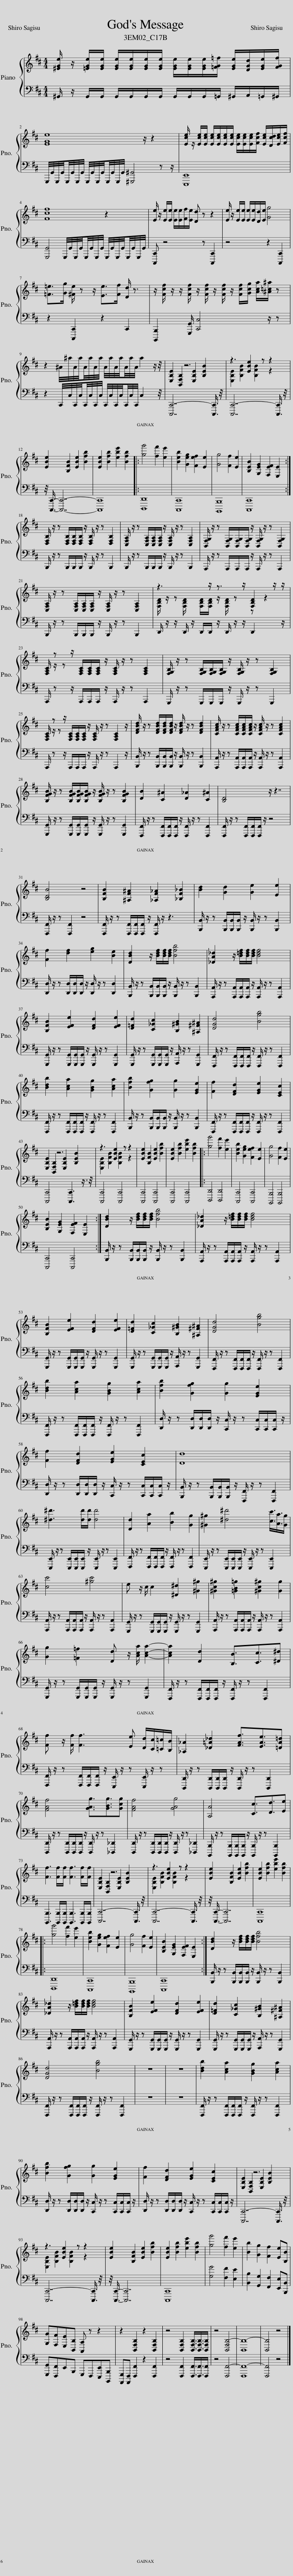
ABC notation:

X:1
%%score { ( 1 3 ) | 2 }
L:1/8
M:4/4
I:linebreak $
K:D
V:1 treble
V:3 treble
V:2 bass
V:1
 [^EGe]/ z/ [=EGe]/[EGe]/ [EGe]/[EGe]/[EGe]/[EGe]/ [EGe]/[EGe]/[EGe]/[=FG=f]/ [EGe]/[DGd]/[EGe]/[FGf]/ |$ [EGe]8 | [Ece]/ z/ [Ece]/[Ece]/ [Ece]/[Ece]/[Ece]/[Ece]/ [Ece]/[Ece]/[Ece]/[Fcf]/ [Ece]/[Dcd]/[Ece]/[Fcf]/ |$ [Fcf]8 | [Ee]/ z/ [Ee]/[Ee]/ [Ee]/[Ee]/[Ff]/[Ee]/ [Dd] z z2 | %5
 [Ee]/ z/ [Ee]/[Ee]/ [Ee]/[Ee]/[Dd]/[Ee]/ [Gg]4 |$ [=F=e]>[Gg] [^Fe]/ z z/ [Ee]>[Ff] [Dd]/ z3/2 | z/ [Fcf]/ z/ z/ [Fcf]/ z/ [Fcf]/ z/ [Fcf]/ z/ [Fcf]/[Gcg]/ [Aca]/[^A=c^a]/ z |$ z2 ^A/4^a/4A/4a/4A/4a/4A/4a/4 A/4a/4A/4a/4A/4a/4A/4 a2 z/4 | [E,B,EB,,F,B,]2 [B,,F,B,E,B,E]3/2 [E,B,E]3/2 [B,EB]2 x | %10
 z3 [EBe]2 z z2 |$ [EBe]2 [B,FB]2 [EBe]2 [Bfb]2 | [EBe]2 [Bfb]2 [ebe']2 [Bfb]2 |: [gg']4 [ff']2 [ee']2 | [Beb]2 [Geg]2 [Fef]2 [Ee]2 | %15
 [Gg]4 [Ff]2 [Ee]2 | [B,EB]2 [G,EG]2 [F,EF]2 [E,E]2 :|$ [D,F,B,]/ z/ z [D,F,B,]/[D,F,B,]/[D,F,B,]/ z/ [D,F,B,]/ z/ z [D,F,B,]2 | [C,F,A,]/ z/ z [C,F,A,]/[C,F,A,]/[C,F,A,]/ z/ [C,F,A,]/ z/ z [C,F,A,]2 | [B,,F,G,]/ z/ z [B,,F,G,]/[B,,F,G,]/[B,,F,G,]/ z/ [B,,F,G,]/ z/ z [B,,F,G,]2 |$ %20
 [C,F,A,]/ z/ z [C,F,A,]/[C,F,A,]/[C,F,A,]/ z/ [C,F,A,]/ z/ z [C,F,A,]2 | z3 z/ z3/2 z/ [F,B,D]2 z/ x/ |$ [F,A,C]/ z z/ [F,A,C]/[F,A,C]/[F,A,C]/ z/ [F,A,C]/ z/ z [F,A,C]2 | [F,G,B,]/ z/ z [F,G,B,]/[F,G,B,]/[F,G,B,]/ z/ [F,G,B,]/ z/ z [F,G,B,]2 |$ [F,A,C]/ z z/ [F,A,C]/[F,A,C]/[F,A,C]/ z/ [F,A,C]/ z/ z [F,A,C]2 | %25
 [DFBd]/ z/ z [DFBd]/[DFBd]/[DFBd]/ z/ [DFBd]/ z/ z [DFBd]2 | [CFAc]/ z/ z [CFAc]/[CFAc]/[CFAc]/ z/ [CFAc]/ z/ z [CFAc]2 |$ [B,FGB]/ z/ z [B,FGB]/[B,FGB]/[B,FGB]/ z/ [B,FGB]/ z/ z [B,FGB]2 | [DB]2 [C^A]2 [D_A]2 [C^A]2 | [B,D]4 z/ z7/2 |$ %30
 [B,DB]4 z4 | [B,FB]2 [^A,F^A]2 [_A,F_A]2 [_B,F_B]2 | [Bd]2 [Gd]2 [Ge]2 [Ee]2 |$ [Ff]2 [df]2 [eg]2 [Be]2 | [DBd]2 z/ [Bdf]/[Bdf]/[Bdf]/ [Bfb]4 | %35
 [_DA_d]2 z/ [B=df]/[Bdf]/[Bdf]/ [Bdf]4 |$ [B,FB]2 [EFe]2 [DFd]2 [EFe]2 | [D=Fd]2 [C_Gc]2 [B,^GB]2 [^A,^F^A]2 | [DGd]4 [Bgb]4 |$ [Bdb]2 [Aca]2 [GBg]2 [Aca]2 | %40
 [Bfb]2 [Gfg]2 [Gg]2 [EGe]2 | [Ff]2 [DFd]2 [EGe]2 [CEc]2 |$ [E,B,EB,,F,B,]2 [B,,F,B,E,B,E]3/2 [E,B,E]3/2 [B,EB]2 x | z3 [EBe]2 z z2 | [EBe]2 [B,FB]2 [EBe]2 [Bfb]2 | %45
 [EBe]2 [Bfb]2 [ebe']2 [Bfb]2 |: [gg']4 [ff']2 [ee']2 | [Beb]2 [Geg]2 [Fef]2 [Ee]2 | [Gg]4 [Ff]2 [Ee]2 |$ [B,EB]2 [G,EG]2 [F,EF]2 [E,E]2 :| %50
 [DBd]2 z/ [Bdf]/[Bdf]/[Bdf]/ [Bfb]4 | [_DA_d]2 z/ [B=df]/[Bdf]/[Bdf]/ [Bdf]4 |$ [B,FB]2 [EFe]2 [DFd]2 [EFe]2 | [D=Fd]2 [C_Gc]2 [B,^GB]2 [^A,^F^A]2 | [DGd]4 [Bgb]4 |$ %55
 [Bdb]2 [Aca]2 [GBg]2 [Aca]2 | [Bfb]2 [Gfg]2 [Gg]2 [EGe]2 |$ [Ff]2 [DFd]2 [EGe]2 [CEc]2 | [Dd]8 |$ [^d^d']3 [dd']/[dd']/ [dd']4 | %60
 [Dd]2 [Aa]2 [Bb]2 [Gg]2 | [^G^g]2 [^d^d']4 [cc']3/4[Aa]3/4[Gg]/ |$ [cc']4 [^gc']4 | e z/ c/ c2 [^D^d]2 [^G^g]2 | [^Gc^g]2 [=GB=g]2 [^Gc^g]2 [Gg]2 |$ %65
 [Gg]2 [=F=f]2 [Dd] z/ [Aca]/ [Aca]2- | [Aca]2 [Dd]2 [B,B]3/2[Cc]3/2[^D^d] |$ [Ff] z/ [Ff]/ [Ff]3 [Ee] [Dd]/[Cc]/[=C=c]/[B,B]/ | [_A,_A]2 [_D=A_d]2 [FAf]3/2[EAe]3/2[=DA=d] |$ [FAf]4 [GAg]3/2[GBg]3/2[Gcg] | %70
 [FAf]4 [GAg]4 | [A,A]4 [Cc]3/2[Dd]3/2[Ee] |$ [Ff]3 [Ff]/[Ff]/ [Ff]3 [Ff]/[Ff]/ | [E,B,EB,,F,B,]2 [B,,F,B,E,B,E]3/2 [E,B,E]3/2 [B,EB]2 x | z3 [EBe]2 z z2 | %75
 [EBe]2 [B,FB]2 [EBe]2 [Bfb]2 | [EBe]2 [Bfb]2 [ebe']2 [Bfb]2 |:$ [gg']4 [ff']2 [ee']2 | [Beb]2 [Geg]2 [Fef]2 [Ee]2 | [Gg]4 [Ff]2 [Ee]2 | %80
 [B,EB]2 [G,EG]2 [F,EF]2 [E,E]2 :| [DBd]2 z/ [Bdf]/[Bdf]/[Bdf]/ [Bfb]4 |$ [_DA_d]2 z/ [B=df]/[Bdf]/[Bdf]/ [Bdf]4 | [B,FB]2 [EFe]2 [DFd]2 [EFe]2 | [D=Fd]2 [C_Gc]2 [B,^GB]2 [^A,^F^A]2 |$ %85
 [DGd]4 [Bgb]4 | z8 | z8 | [Bdb]2 [Aca]2 [GBg]2 [Aca]2 |$ [Bfb]2 [Gfg]2 [Gg]2 [EGe]2 | %90
 [Ff]2 [DFd]2 [EGe]2 [CEc]2 | [E,B,EB,,F,B,]2 [B,,F,B,E,B,E]3/2 [E,B,E]3/2 [B,EB]2 x |$ z3 [EBe]2 z z2 | [EBe]2 [B,FB]2 [EBe]2 [Bfb]2 | [EBe]2 [Bfb]2 [ebe']2 [Bfb]2 | %95
 [gg']4 [ff']2 [ee']2 | [Bb]2 [Gg]2 [Ff]2 [Ee][B,B] |$ [G,G][F,F][E,E][B,,B,] [A,,A,] z z2 | z2 [B,,F,B,]2 z2 [B,,F,B,]2 | z4 [B,,F,B,]2 [B,,F,B,]3/4[B,,F,B,]3/4[B,,F,B,]/ | %100
 z4 [B,,F,B,-]4 | [B,,B,-]8 | [B,,B,]4 z4 |] %103
V:2
 ^G,,/ z/ G,,/G,,/ G,,/G,,/G,,/G,,/ G,,/G,,/G,,/=G,,/ ^G,,/A,,/=G,,/^G,,/ |$ G,,,/4G,,/4G,,,/4G,,/4G,,,/4G,,/4G,,,/4G,,/4 G,,,/4G,,/4G,,,/4G,,/4G,,,/4G,,/4G,,,/4G,,/4 [^G,,,^G,,]4 | [E,,,E,,]8 |$ [G,,,G,,]4 G,,,/4G,,/4G,,,/4G,,/4G,,,/4G,,/4G,,,/4G,,/4 G,,,/4G,,/4G,,,/4G,,/4G,,,/4G,,/4G,,,/4G,,/4 | [C,,,C,,] z4 z [C,,,C,,]2 | %5
 z4 z2 [C,,,C,,]2 |$ z2 [C,,,C,,]2 z2 C,,2 | [B,,,,B,,,]2 [G,,,G,,]/ [C,,C,]4 z/ z |$ z2 C,,/4C,/4C,,/4C,/4C,,/4C,/4C,,/4C,/4 C,,/4C,/4C,,/4C,/4C,,/4C,/4C,,/4 C,2 z/4 | [C,,,C,,-]7 [C,,,C,,]3/4 z/4 | %10
 [C,,,C,,-]7 [C,,,C,,]3/4 z/4 |$ z/4 [C,,,C,,]3/4- [C,,,C,,]7- | [C,,,C,,]8 |: [D,,,D,,]8 | [C,,,C,,]8 | %15
 [B,,,,B,,,]8 | [C,,,C,,]8 :|$ B,,,/ z/ z B,,,/B,,,/B,,,/ z/ B,,,/ z/ z B,,,2 | B,,,/ z/ z B,,,/B,,,/B,,,/ z/ B,,,/ z/ z B,,,2 | A,,,/ z/ z A,,,/A,,,/A,,,/ z/ A,,,/ z/ z A,,,2 |$ %20
 B,,,/ z/ z B,,,/B,,,/B,,,/ z/ B,,,/ z/ z B,,,2 | D,,/ z/ z/ D,,/ z/ D,,/D,,/ z/ D,,/ z/ z/ D,,2 z/ x/ |$ A,,,/ z z/ A,,,/A,,,/A,,,/ z/ A,,,/ z/ z A,,,2 | G,,,/ z/ z G,,,/G,,,/G,,,/ z/ G,,,/ z/ z G,,,2 |$ A,,,/ z z/ A,,,/A,,,/A,,,/ z/ A,,,/ z/ z A,,,2 | %25
 [B,,,B,,]/ z/ z [B,,,B,,]/[B,,,B,,]/[B,,,B,,]/ z/ [B,,,B,,]/ z/ z [B,,,B,,]2 | [A,,,A,,]/ z/ z [A,,,A,,]/[A,,,A,,]/[A,,,A,,]/ z/ [A,,,A,,]/ z/ z [A,,,A,,]2 |$ [G,,,G,,]/ z/ z [G,,,G,,]/[G,,,G,,]/[G,,,G,,]/ z/ [G,,,G,,]/ z/ z [G,,,G,,]2 | [F,,,F,,]/ z/ z [F,,,F,,]/[F,,,F,,]/[F,,,F,,]/ z/ [F,,,F,,]/ z/ z [F,,,F,,]2 | [F,,,F,,]/ z/ z [F,,,F,,]/[F,,,F,,]/[F,,,F,,]/ z/ z4 |$ %30
 [F,,,F,,]/ z/ z [F,,,F,,]2 z4 | [F,,,F,,]/ z/ z [F,,,F,,]/[F,,,F,,]/[F,,,F,,]/ z/ [F,,,F,,]/ z/ z3 | [B,,,B,,]/ z/ z [B,,,B,,]/[B,,,B,,]/[B,,,B,,]/ z/ [B,,,B,,]/ z/ z [B,,,B,,]2 |$ [D,,D,]/ z/ z [D,,D,]/[D,,D,]/[D,,D,]/ z/ [D,,D,]/ z/ z [D,,D,]2 | [B,,,B,,]/ z/ z [B,,,B,,]/[B,,,B,,]/[B,,,B,,]/ z/ [B,,,B,,]/ z/ z [B,,,B,,]2 | %35
 [A,,,A,,]/ z/ z [A,,,A,,]/[A,,,A,,]/[A,,,A,,]/ z/ [A,,,A,,]/ z/ z [A,,,A,,]2 |$ [G,,,G,,]/ z/ z [G,,,G,,]/[G,,,G,,]/[G,,,G,,]/ z/ [G,,,G,,]/ z/ z [G,,,G,,]2 | [G,,,G,,]/ z/ z [G,,,G,,]/[G,,,G,,]/[G,,,G,,]/ z/ [A,,,A,,]/ z/ z [G,,,G,,]2 | [F,,,F,,]/ z/ z [F,,,F,,]/[F,,,F,,]/[F,,,F,,]/ z/ [F,,,F,,]/ z/ z [F,,,F,,]2 |$ [F,,,F,,]/ z/ z [F,,,F,,]/[F,,,F,,]/[F,,,F,,]/ z/ [F,,,F,,]/ z/ z [F,,,F,,]2 | %40
 [B,,,B,,]/ z/ z [B,,,B,,]/[B,,,B,,]/[B,,,B,,]/ z/ [B,,,B,,]/ z/ z [B,,,B,,]2 | [F,,,F,,]/ z/ z [F,,,F,,]/[F,,,F,,]/[F,,,F,,]/ z/ [F,,,F,,]/ z/ z [F,,,F,,]2 |$ [C,,,C,,]4 [C,,,C,,]3 z3/4 z/4 | [C,,,C,,]4 [C,,,C,,]4 | [C,,,C,,]4 [C,,,C,,]4 | %45
 [C,,,C,,]4 [C,,,C,,]4 |: [D,,,D,,]4 [D,,,D,,]4 | [C,,,C,,]4 [C,,,C,,]4 | [B,,,,B,,,]4 [B,,,,B,,,]4 |$ [C,,,C,,]4 [C,,,C,,]4 :| %50
 [B,,,B,,]/ z/ z [B,,,B,,]/[B,,,B,,]/[B,,,B,,]/ z/ [B,,,B,,]/ z/ z [B,,,B,,]2 | [A,,,A,,]/ z/ z [A,,,A,,]/[A,,,A,,]/[A,,,A,,]/ z/ [A,,,A,,]/ z/ z [A,,,A,,]2 |$ [G,,,G,,]/ z/ z [G,,,G,,]/[G,,,G,,]/[G,,,G,,]/ z/ [G,,,G,,]/ z/ z [G,,,G,,]2 | [G,,,G,,]/ z/ z [G,,,G,,]/[G,,,G,,]/[G,,,G,,]/ z/ [A,,,A,,]/ z/ z [G,,,G,,]2 | [F,,,F,,]/ z/ z [F,,,F,,]/[F,,,F,,]/[F,,,F,,]/ z/ [F,,,F,,]/ z/ z [F,,,F,,]2 |$ %55
 [F,,,F,,]/ z/ z [F,,,F,,]/[F,,,F,,]/[F,,,F,,]/ z/ [F,,,F,,]/ z/ z [F,,,F,,]2 | [D,,D,]/ z/ z [D,,D,]/[D,,D,]/[D,,D,]/ z/ [C,,C,]/ z/ z [C,,C,]/[C,,C,]/[C,,C,]/ z/ |$ [D,,D,]/ z/ z [D,,D,]/[D,,D,]/[D,,D,]/ z/ [C,,C,]/ z/ z [C,,C,]/[C,,C,]/[C,,C,]/ z/ | [B,,,B,,]/ z/ z [B,,,B,,]/[B,,,B,,]/[B,,,B,,]/ z/ [F,,,F,,]/ z/ z [F,,,F,,]2 |$ [E,,,E,,]/ z/ z [E,,,E,,]/[E,,,E,,]/[E,,,E,,]/ z/ [E,,,E,,]/ z/ z [E,,,E,,]2 | %60
 [F,,,F,,]/ z/ z [F,,,F,,]/[F,,,F,,]/[F,,,F,,]/ z/ [F,,,F,,]/ z/ z [F,,,F,,]2 | [E,,,E,,]/ z/ z [E,,,E,,]/[E,,,E,,]/[E,,,E,,]/ z/ [E,,,E,,]/ z/ z [E,,,E,,]2 |$ [A,,,A,,]/ z/ z [A,,,A,,]/[A,,,A,,]/[A,,,A,,]/ z/ [A,,,A,,]/ z/ z [A,,,A,,]2 | [G,,,G,,]/ z/ z [G,,,G,,]/[G,,,G,,]/[G,,,G,,]/ z/ [G,,,G,,]/ z/ z [G,,,G,,]2 | [A,,,A,,]/ z/ z [A,,,A,,]/[A,,,A,,]/[A,,,A,,]/ z/ [A,,,A,,]/ z/ z [A,,,A,,]2 |$ %65
 [G,,,G,,]/ z/ z [G,,,G,,]/[G,,,G,,]/[G,,,G,,]/ z/ [G,,,G,,]/ z/ z [G,,,G,,]2 | [F,,,F,,]/ z/ z [F,,,F,,]/[F,,,F,,]/[F,,,F,,]/ z/ [F,,,F,,]/ z/ z [F,,,F,,]2 |$ [F,,,F,,]/ z/ z [F,,,F,,]/[F,,,F,,]/[F,,,F,,]/ z/ [E,,,E,,]/ z/ z [E,,,E,,]/ z/ z | [D,,,D,,]/ z/ z [D,,,D,,]/[D,,,D,,]/[D,,,D,,]/ z/ [D,,,D,,]/ z/ z [D,,,D,,]2 |$ [D,,,D,,]/ z/ z [D,,,D,,]/[D,,,D,,]/[D,,,D,,]/ z/ [D,,,D,,]/ z/ z [_D,,,_D,,]2 | %70
 [D,,,D,,]/ z/ z [D,,,D,,]/[D,,,D,,]/[D,,,D,,]/ z/ [D,,,D,,]/ z/ z [_D,,,_D,,]2 | [B,,,,B,,,]/ z/ z [B,,,,B,,,]/[B,,,,B,,,]/[B,,,,B,,,]/ z/ [B,,,,B,,,]/ z/ z [B,,,,B,,,]2 |$ [B,,,,B,,,]3 [B,,,,B,,,]/[B,,,,B,,,]/ [B,,,,B,,,]3 [B,,,,B,,,]/[B,,,,B,,,]/ | [C,,,C,,-]7 [C,,,C,,]3/4 z/4 | [C,,,C,,-]7 [C,,,C,,]3/4 z/4 | %75
 z/4 [C,,,C,,]3/4- [C,,,C,,]7 | [C,,,C,,]8 |:$ [D,,,D,,]8 | [C,,,C,,]8 | [B,,,,B,,,]8 | %80
 [C,,,C,,]8 :| [B,,,B,,]/ z/ z [B,,,B,,]/[B,,,B,,]/[B,,,B,,]/ z/ [B,,,B,,]/ z/ z [B,,,B,,]2 |$ [A,,,A,,]/ z/ z [A,,,A,,]/[A,,,A,,]/[A,,,A,,]/ z/ [A,,,A,,]/ z/ z [A,,,A,,]2 | [G,,,G,,]/ z/ z [G,,,G,,]/[G,,,G,,]/[G,,,G,,]/ z/ [G,,,G,,]/ z/ z [G,,,G,,]2 | [G,,,G,,]/ z/ z [G,,,G,,]/[G,,,G,,]/[G,,,G,,]/ z/ [A,,,A,,]/ z/ z [G,,,G,,]2 |$ %85
 [F,,,F,,]/ z/ z [F,,,F,,]/[F,,,F,,]/[F,,,F,,]/ z/ [F,,,F,,]/ z/ z [F,,,F,,]2 | z8 | z8 | [F,,,F,,]/ z/ z [F,,,F,,]/[F,,,F,,]/[F,,,F,,]/ z/ [F,,,F,,]/ z/ z [F,,,F,,]2 |$ [D,,D,]/ z/ z [D,,D,]/[D,,D,]/[D,,D,]/ z/ [C,,C,]/ z/ z [C,,C,]/[C,,C,]/[C,,C,]/ z/ | %90
 [D,,D,]/ z/ z [D,,D,]/[D,,D,]/[D,,D,]/ z/ [C,,C,]/ z/ z [C,,C,]/[C,,C,]/[C,,C,]/ z/ | [C,,,C,,-]7 [C,,,C,,]3/4 z/4 |$ [C,,,C,,-]7 [C,,,C,,]3/4 z/4 | z/4 [C,,,C,,]3/4- [C,,,C,,]7 | [C,,,C,,]8 | %95
 [G,G]4 [F,F]2 [E,E]2 | [B,,B,]2 [G,,G,]2 [F,,F,]2 [E,,E,][B,,,B,,] |$ [G,,,G,,][F,,,F,,]E,,B,,, G,,,F,,,[E,,,E,,][B,,,,B,,,] | [A,,,,G,,,][A,,,,F,,,] [F,,,F,,]2 z2 [F,,,F,,]2 | z4 [F,,,F,,]2 [F,,,F,,]3/4[F,,,F,,]3/4[F,,,F,,]/ | %100
 z4 [F,,,F,,-]4 | [F,,,F,,-]8 | [F,,,F,,]4 z4 |] %103
V:3
 x8 |$ x8 | x8 |$ x8 | x8 | %5
 x8 |$ x8 | x8 |$ x8 | x8 | %10
 [E,B,E]2 [B,FB]2 [B,FB]2 z2 |$ x8 | x8 |: x8 | x8 | %15
 x8 | x8 :|$ x8 | x8 | x8 |$ %20
 x8 | [F,B,D]/ z/ z/ [F,B,D]/ x/ [F,B,D]/[F,B,D]/ z/ [F,B,D]/ z z z2 |$ x/ z/ z x6 | x8 |$ x/ z/ z x6 | %25
 x8 | x8 |$ x8 | x8 | x8 |$ %30
 x8 | x8 | x8 |$ x8 | x8 | %35
 x8 |$ x8 | x8 | x8 |$ x8 | %40
 x8 | x8 |$ x8 | [E,B,E]2 [B,FB]2 [B,FB]2 z2 | x8 | %45
 x8 |: x8 | x8 | x8 |$ x8 :| %50
 x8 | x8 |$ x8 | x8 | x8 |$ %55
 x8 | x8 |$ x8 | x8 |$ x8 | %60
 x8 | x8 |$ x8 | x8 | x8 |$ %65
 x8 | x8 |$ x8 | x8 |$ x8 | %70
 x8 | x8 |$ x8 | x8 | [E,B,E]2 [B,FB]2 [B,FB]2 z2 | %75
 x8 | x8 |:$ x8 | x8 | x8 | %80
 x8 :| x8 |$ x8 | x8 | x8 |$ %85
 x8 | x8 | x8 | x8 |$ x8 | %90
 x8 | x8 |$ [E,B,E]2 [B,FB]2 [B,FB]2 z2 | x8 | x8 | %95
 x8 | x8 |$ x8 | x8 | x8 | %100
 x8 | x8 | x8 |] %103
